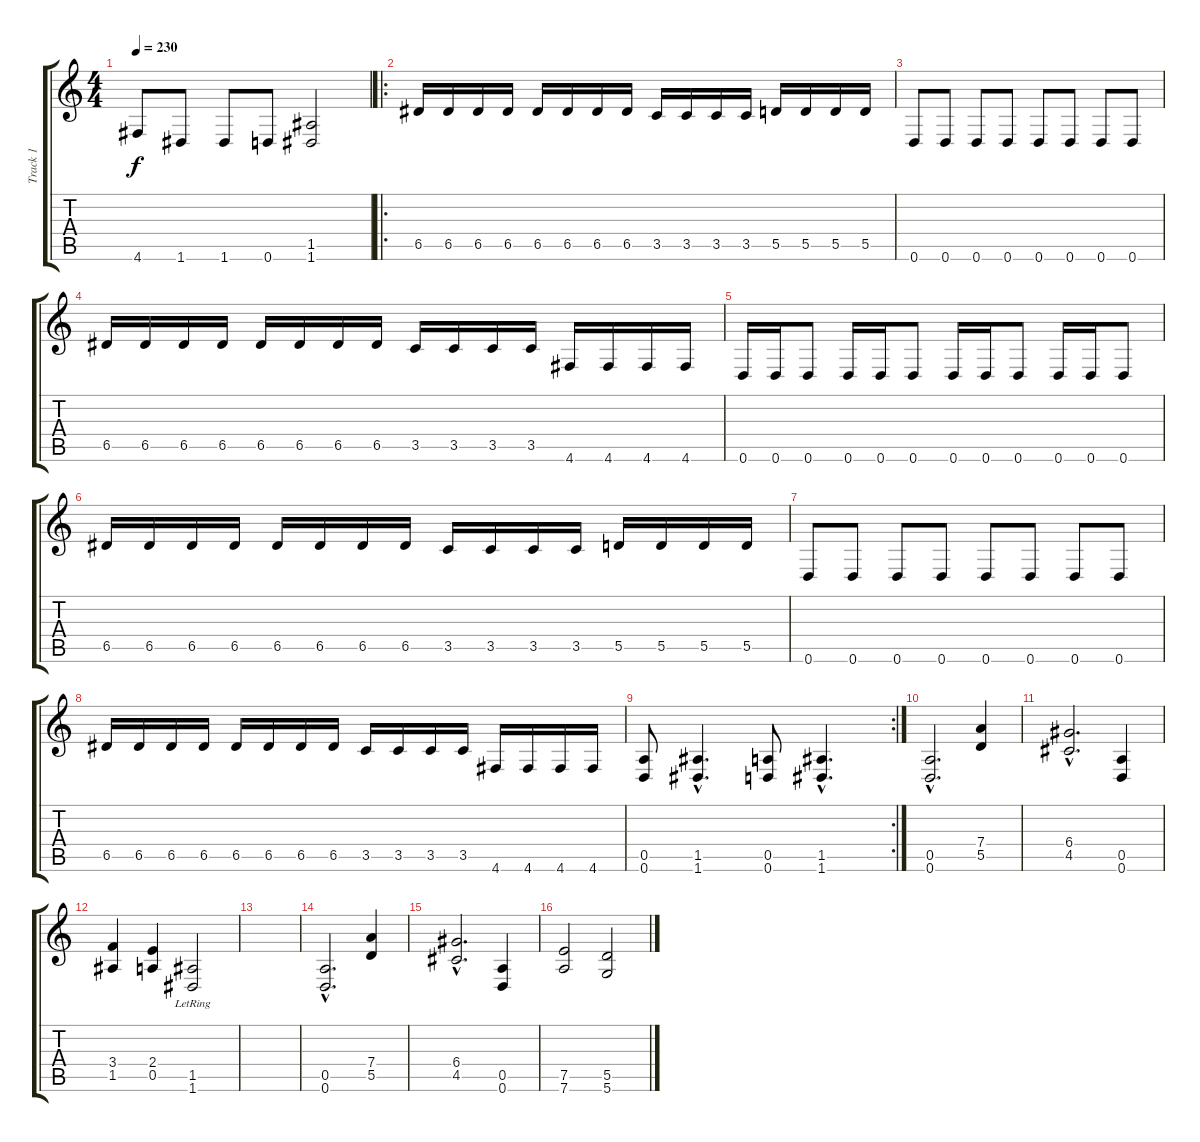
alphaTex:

\track ("Track 1" "Track 1") {instrument distortionguitar}
\staff {score tabs}
\tuning (E4 B3 G3 D3 A2 D2) {hide}
\ts (4 4)
\tempo 230
\clef g2
\ks c
4.6.8{dy f} 1.6.8 1.6.8 0.6.8 (1.5 1.6).2 |
\ro
6.5.16 6.5.16 6.5.16 6.5.16 6.5.16 6.5.16 6.5.16 6.5.16 3.5.16 3.5.16 3.5.16 3.5.16 5.5.16 5.5.16 5.5.16 5.5.16 |
0.6.8 0.6.8 0.6.8 0.6.8 0.6.8 0.6.8 0.6.8 0.6.8 |
6.5.16 6.5.16 6.5.16 6.5.16 6.5.16 6.5.16 6.5.16 6.5.16 3.5.16 3.5.16 3.5.16 3.5.16 4.6.16 4.6.16 4.6.16 4.6.16 |
0.6.16 0.6.16 0.6.8 0.6.16 0.6.16 0.6.8 0.6.16 0.6.16 0.6.8 0.6.16 0.6.16 0.6.8 |
6.5.16 6.5.16 6.5.16 6.5.16 6.5.16 6.5.16 6.5.16 6.5.16 3.5.16 3.5.16 3.5.16 3.5.16 5.5.16 5.5.16 5.5.16 5.5.16 |
0.6.8 0.6.8 0.6.8 0.6.8 0.6.8 0.6.8 0.6.8 0.6.8 |
6.5.16 6.5.16 6.5.16 6.5.16 6.5.16 6.5.16 6.5.16 6.5.16 3.5.16 3.5.16 3.5.16 3.5.16 4.6.16 4.6.16 4.6.16 4.6.16 |
\rc 2
(0.5 0.6).8 (1.5{hac} 1.6{hac}).4{d} (0.5 0.6).8 (1.5{hac} 1.6{hac}).4{d} |
(0.5{hac} 0.6{hac}).2{d} (7.4 5.5).4 |
(6.4{hac} 4.5{hac}).2{d} (0.5 0.6).4 |
(3.4 1.5).4 (2.4 0.5).4 (1.5{lr} 1.6{lr}).2 |
|
(0.5{hac} 0.6{hac}).2{d} (7.4 5.5).4 |
(6.4{hac} 4.5{hac}).2{d} (0.5 0.6).4 |
(7.5 7.6).2 (5.5 5.6).2
